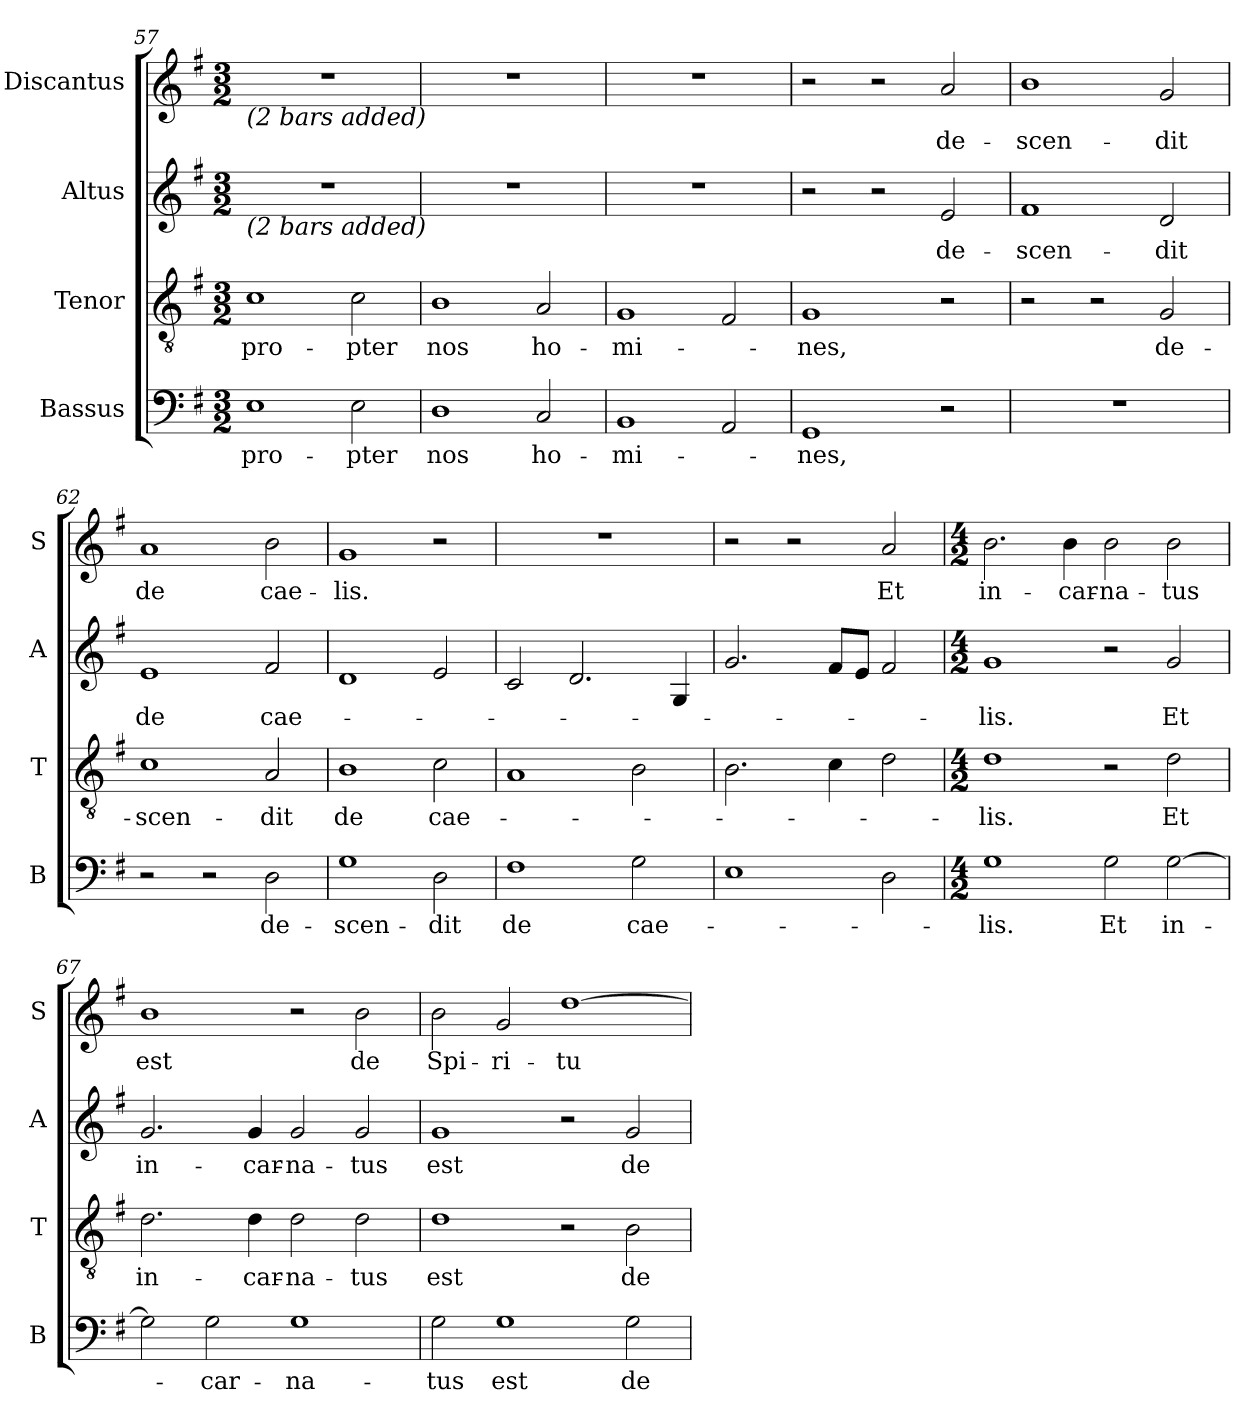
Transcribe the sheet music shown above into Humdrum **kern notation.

**kern	**text	**kern	**text	**kern	**text	**kern	**text
*part4	*part4	*part3	*part3	*part2	*part2	*part1	*part1
*staff4	*staff4	*staff3	*staff3	*staff2	*staff2	*staff1	*staff1
*I"Bassus	*	*I"Tenor	*	*I"Altus	*	*I"Discantus	*
*I'B	*	*I'T	*	*I'A	*	*I'S	*
*clefF4	*	*clefGv2	*	*clefG2	*	*clefG2	*
*k[f#]	*	*k[f#]	*	*k[f#]	*	*k[f#]	*
*G:	*	*G:	*	*G:	*	*G:	*
*M3/2	*	*M3/2	*	*M3/2	*	*M3/2	*
=57	=57	=57	=57	=57	=57	=57	=57
!	!	!	!	!	!	!LO:TX:b:i:t=(2 bars added)	!
!	!	!	!	!LO:TX:b:i:t=(2 bars added)	!	!	!
!	!LO:LY:b	!	!LO:LY:b	!	!	!	!
1E	pro-	1c	pro-	1.r	.	1.r	.
!	!LO:LY:b	!	!LO:LY:b	!	!	!	!
2E\	-pter	2c\	-pter	.	.	.	.
=58	=58	=58	=58	=58	=58	=58	=58
!	!LO:LY:b	!	!LO:LY:b	!	!	!	!
1D	nos	1B	nos	1.r	.	1.r	.
!	!LO:LY:b	!	!LO:LY:b	!	!	!	!
2C/	ho-	2A/	ho-	.	.	.	.
!!LO:LB:g=z
=59	=59	=59	=59	=59	=59	=59	=59
!	!LO:LY:b	!	!LO:LY:b	!	!	!	!
1BB	-mi-	1G	-mi-	1.r	.	1.r	.
2AA/	.	2F#/	.	.	.	.	.
=60	=60	=60	=60	=60	=60	=60	=60
!	!LO:LY:b	!	!LO:LY:b	!	!	!	!
1GG	-nes,	1G	-nes,	2r	.	2r	.
.	.	.	.	2r	.	2r	.
!	!	!	!	!	!LO:LY:b	!	!LO:LY:b
2r	.	2r	.	2e/	de-	2a/	de-
=61	=61	=61	=61	=61	=61	=61	=61
!	!	!	!	!	!LO:LY:b	!	!LO:LY:b
1.r	.	2r	.	1f#	-scen-	1b	-scen-
.	.	2r	.	.	.	.	.
!	!	!	!LO:LY:b	!	!LO:LY:b	!	!LO:LY:b
.	.	2G/	de-	2d/	-dit	2g/	-dit
=62	=62	=62	=62	=62	=62	=62	=62
!	!	!	!LO:LY:b	!	!LO:LY:b	!	!LO:LY:b
2r	.	1c	-scen-	1e	de	1a	de
2r	.	.	.	.	.	.	.
!	!LO:LY:b	!	!LO:LY:b	!	!LO:LY:b	!	!LO:LY:b
2D\	de-	2A/	-dit	2f#/	cae-	2b\	cae-
=63	=63	=63	=63	=63	=63	=63	=63
!	!LO:LY:b	!	!LO:LY:b	!	!	!	!LO:LY:b
1G	-scen-	1B	de	1d	.	1g	-lis.
!	!LO:LY:b	!	!LO:LY:b	!	!	!	!
2D\	-dit	2c\	cae-	2e/	.	2r	.
=64	=64	=64	=64	=64	=64	=64	=64
!	!LO:LY:b	!	!	!	!	!	!
1F#	de	1A	.	2c/	.	1.r	.
.	.	.	.	2.d/	.	.	.
!	!LO:LY:b	!	!	!	!	!	!
2G\	cae-	2B\	.	.	.	.	.
.	.	.	.	4G/	.	.	.
=65	=65	=65	=65	=65	=65	=65	=65
1E	.	2.B\	.	2.g/	.	2r	.
.	.	.	.	.	.	2r	.
.	.	4c\	.	8f#/L	.	.	.
.	.	.	.	8e/J	.	.	.
!	!	!	!	!	!	!	!LO:LY:b
2D\	.	2d\	.	2f#/	.	2a/	Et
=66	=66	=66	=66	=66	=66	=66	=66
*M4/2	*	*M4/2	*	*M4/2	*	*M4/2	*
!	!LO:LY:b	!	!LO:LY:b	!	!LO:LY:b	!	!LO:LY:b
1G	-lis.	1d	-lis.	1g	-lis.	2.b\	in-
!	!	!	!	!	!	!	!LO:LY:b
.	.	.	.	.	.	4b\	-car-
!	!LO:LY:b	!	!	!	!	!	!LO:LY:b
2G\	Et	2r	.	2r	.	2b\	-na-
!	!LO:LY:b	!	!LO:LY:b	!	!LO:LY:b	!	!LO:LY:b
[2G\	in-	2d\	Et	2g/	Et	2b\	-tus
=67	=67	=67	=67	=67	=67	=67	=67
!	!	!	!LO:LY:b	!	!LO:LY:b	!	!LO:LY:b
2G\]	.	2.d\	in-	2.g/	in-	1b	est
!	!LO:LY:b	!	!	!	!	!	!
2G\	-car-	.	.	.	.	.	.
!	!	!	!LO:LY:b	!	!LO:LY:b	!	!
.	.	4d\	-car-	4g/	-car-	.	.
!	!LO:LY:b	!	!LO:LY:b	!	!LO:LY:b	!	!
1G	-na-	2d\	-na-	2g/	-na-	2r	.
!	!	!	!LO:LY:b	!	!LO:LY:b	!	!LO:LY:b
.	.	2d\	-tus	2g/	-tus	2b\	de
!!LO:LB:g=z
=68	=68	=68	=68	=68	=68	=68	=68
!	!LO:LY:b	!	!LO:LY:b	!	!LO:LY:b	!	!LO:LY:b
2G\	-tus	1d	est	1g	est	2b\	Spi-
!	!LO:LY:b	!	!	!	!	!	!LO:LY:b
1G	est	.	.	.	.	2g/	-ri-
!	!	!	!	!	!	!	!LO:LY:b
.	.	2r	.	2r	.	[1dd	-tu
!	!LO:LY:b	!	!LO:LY:b	!	!LO:LY:b	!	!
2G\	de	2B\	de	2g/	de	.	.
=	=	=	=	=	=	=	=
*-	*-	*-	*-	*-	*-	*-	*-
